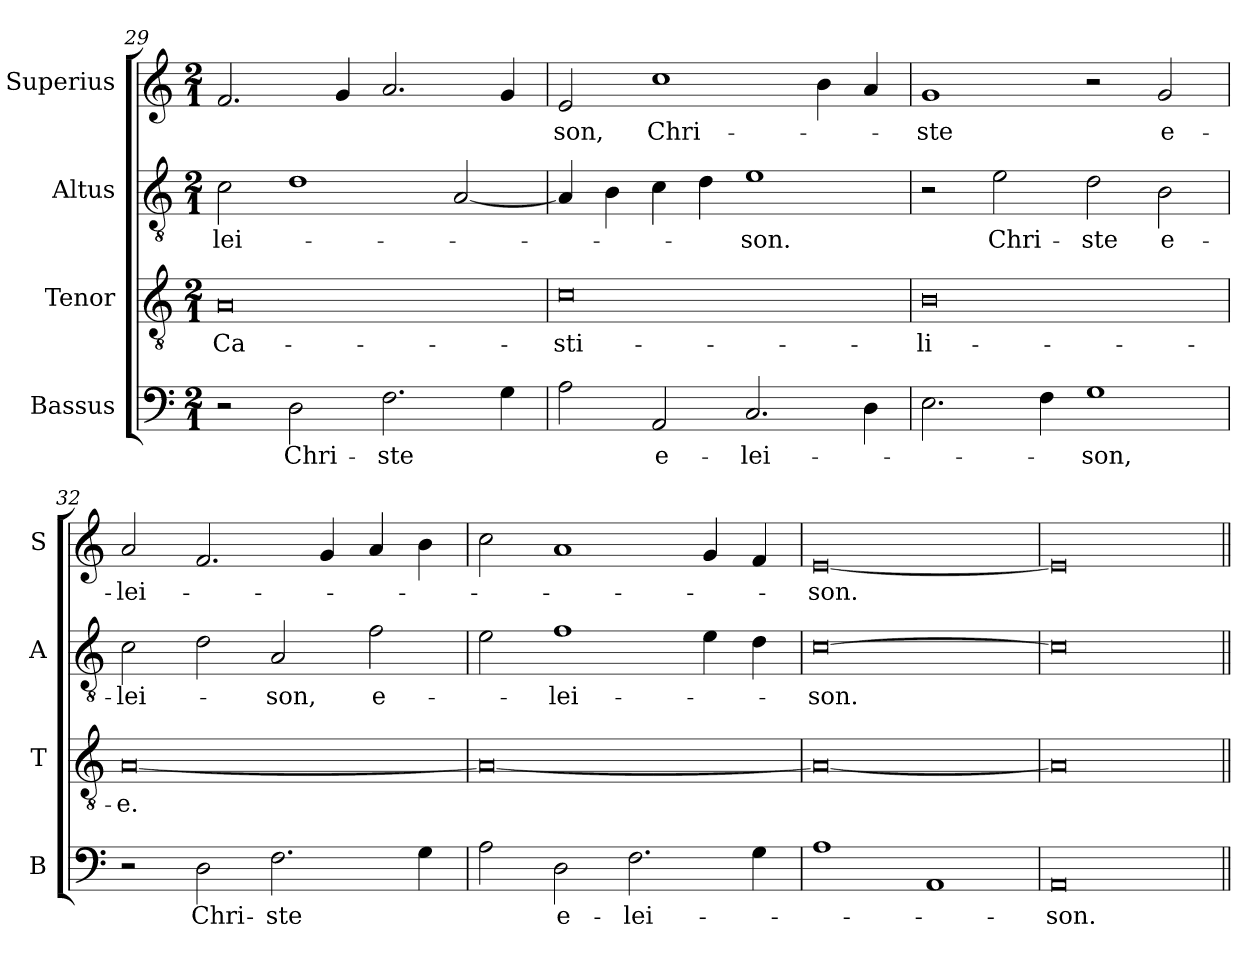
**kern	**text	**kern	**text	**kern	**text	**kern	**text
*part4	*part4	*part3	*part3	*part2	*part2	*part1	*part1
*staff4	*staff4	*staff3	*staff3	*staff2	*staff2	*staff1	*staff1
*I"Bassus	*	*I"Tenor	*	*I"Altus	*	*I"Superius	*
*I'B	*	*I'T	*	*I'A	*	*I'S	*
*clefF4	*	*clefGv2	*	*clefGv2	*	*clefG2	*
*k[]	*	*k[]	*	*k[]	*	*k[]	*
*M2/1	*	*M2/1	*	*M2/1	*	*M2/1	*
=29	=29	=29	=29	=29	=29	=29	=29
2r	.	0A	Ca-	2c\	-lei-	2.f/	.
2D\	Chri-	.	.	1d	.	.	.
.	.	.	.	.	.	4g/	.
2.F\	-ste	.	.	.	.	2.a/	.
.	.	.	.	[2A/	.	.	.
4G\	.	.	.	.	.	4g/	.
=30	=30	=30	=30	=30	=30	=30	=30
2A\	.	0c	-sti-	4A/]	.	2e/	-son,
.	.	.	.	4B\	.	.	.
2AA/	e-	.	.	4c\	.	1cc	Chri-
.	.	.	.	4d\	.	.	.
2.C/	-lei-	.	.	1e	-son.	.	.
.	.	.	.	.	.	4b\	.
4D\	.	.	.	.	.	4a/	.
=31	=31	=31	=31	=31	=31	=31	=31
2.E\	.	0B	-li-	2r	.	1g	-ste
.	.	.	.	2e\	Chri-	.	.
4F\	.	.	.	.	.	.	.
1G	-son,	.	.	2d\	-ste	2r	.
.	.	.	.	2B\	e-	2g/	e-
=32	=32	=32	=32	=32	=32	=32	=32
2r	.	[0A	-e.	2c\	-lei-	2a/	-lei-
2D\	Chri-	.	.	2d\	.	2.f/	.
2.F\	-ste	.	.	2A/	-son,	.	.
.	.	.	.	.	.	4g/	.
.	.	.	.	2f\	e-	4a/	.
4G\	.	.	.	.	.	4b\	.
=33	=33	=33	=33	=33	=33	=33	=33
2A\	.	0A_	.	2e\	.	2cc\	.
2D\	e-	.	.	1f	-lei-	1a	.
2.F\	-lei-	.	.	.	.	.	.
.	.	.	.	4e\	.	4g/	.
4G\	.	.	.	4d\	.	4f/	.
=34	=34	=34	=34	=34	=34	=34	=34
1A	.	0A_	.	[0c	-son.	[0e	-son.
1AA	.	.	.	.	.	.	.
=35	=35	=35	=35	=35	=35	=35	=35
0AA	-son.	0A]	.	0c]	.	0e]	.
=||	=||	=||	=||	=||	=||	=||	=||
*-	*-	*-	*-	*-	*-	*-	*-
